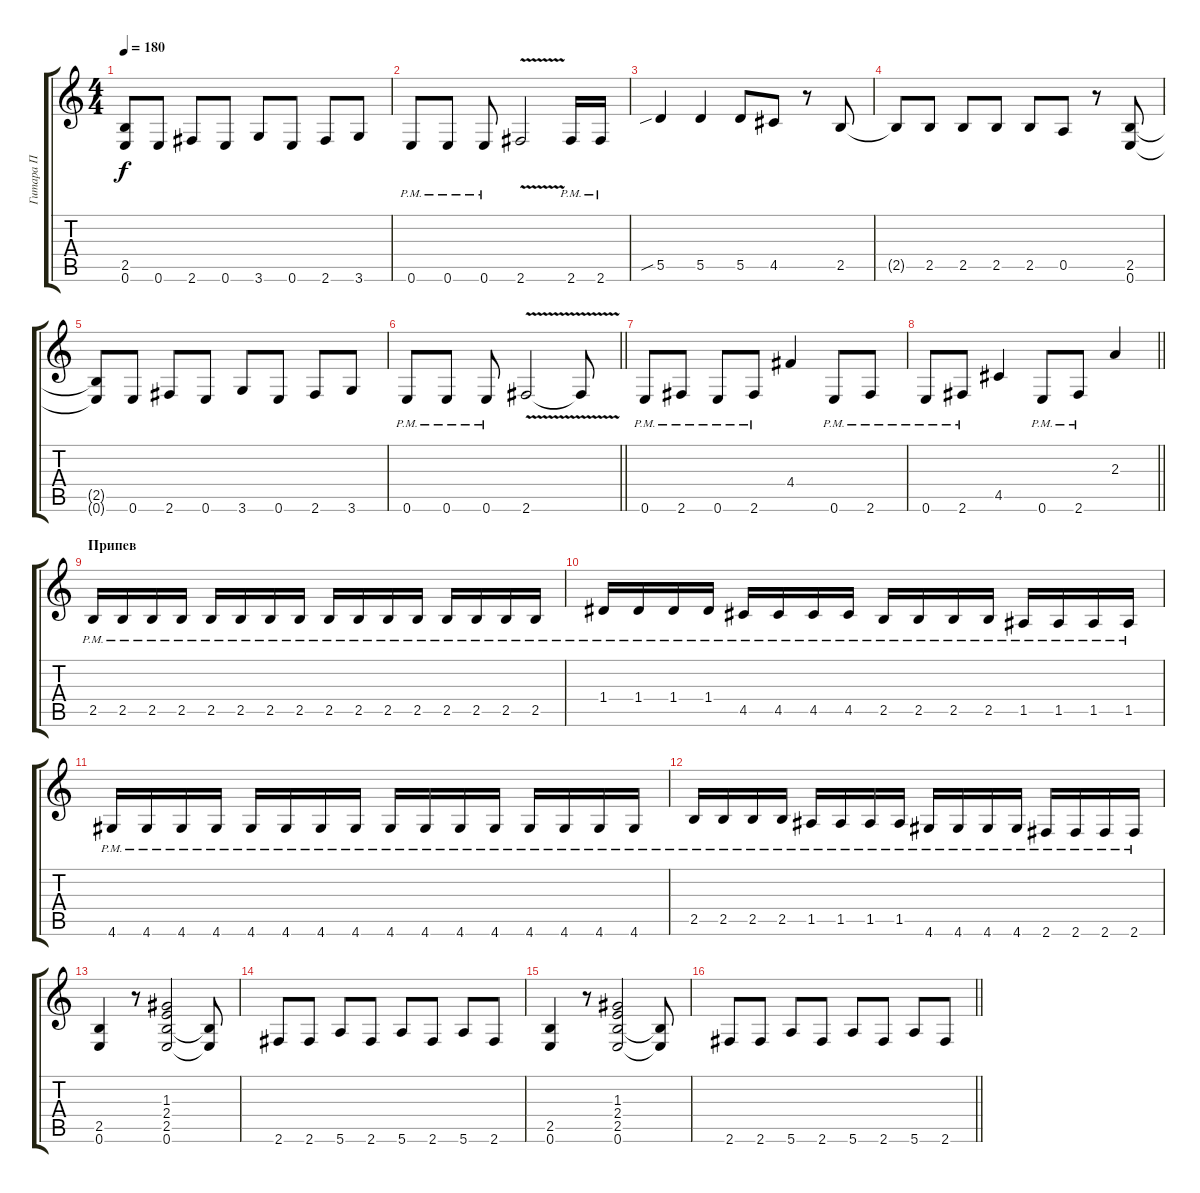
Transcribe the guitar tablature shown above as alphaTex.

\track ("Гитара П" "Гитара П") {instrument overdrivenguitar}
\staff {score tabs}
\tuning (E4 B3 G3 D3 A2 E2) {hide}
\ts (4 4)
\tempo 180
\clef g2
\ks c
(2.5{t} 0.6{t}).8{dy f} 0.6.8 2.6.8 0.6.8 3.6.8 0.6.8 2.6.8 3.6.8 |
0.6{pm}.8 0.6{pm}.8 0.6{pm}.8 2.6{v}.2 2.6{pm}.16 2.6{pm}.16 |
5.5{sib}.4 5.5.4 5.5.8 4.5.8 r.8 2.5.8 |
2.5{t}.8 2.5.8 2.5.8 2.5.8 2.5.8 0.5.8 r.8 (2.5 0.6).8 |
(2.5{t} 0.6{t}).8 0.6.8 2.6.8 0.6.8 3.6.8 0.6.8 2.6.8 3.6.8 |
\barLineRight lightlight
0.6{pm}.8 0.6{pm}.8 0.6{pm}.8 2.6{v}.2 2.6{t}.8 |
\section ("" " ")
0.6{pm}.8 2.6{pm}.8 0.6{pm}.8 2.6{pm}.8 4.4.4 0.6{pm}.8 2.6{pm}.8 |
\barLineRight lightlight
0.6{pm}.8 2.6{pm}.8 4.5.4 0.6{pm}.8 2.6{pm}.8 2.3.4 |
\section ("" "Припев")
2.5{pm}.16 2.5{pm}.16 2.5{pm}.16 2.5{pm}.16 2.5{pm}.16 2.5{pm}.16 2.5{pm}.16 2.5{pm}.16 2.5{pm}.16 2.5{pm}.16 2.5{pm}.16 2.5{pm}.16 2.5{pm}.16 2.5{pm}.16 2.5{pm}.16 2.5{pm}.16 |
1.4{pm}.16 1.4{pm}.16 1.4{pm}.16 1.4{pm}.16 4.5{pm}.16 4.5{pm}.16 4.5{pm}.16 4.5{pm}.16 2.5{pm}.16 2.5{pm}.16 2.5{pm}.16 2.5{pm}.16 1.5{pm}.16 1.5{pm}.16 1.5{pm}.16 1.5{pm}.16 |
4.6{pm}.16 4.6{pm}.16 4.6{pm}.16 4.6{pm}.16 4.6{pm}.16 4.6{pm}.16 4.6{pm}.16 4.6{pm}.16 4.6{pm}.16 4.6{pm}.16 4.6{pm}.16 4.6{pm}.16 4.6{pm}.16 4.6{pm}.16 4.6{pm}.16 4.6{pm}.16 |
2.5{pm}.16 2.5{pm}.16 2.5{pm}.16 2.5{pm}.16 1.5{pm}.16 1.5{pm}.16 1.5{pm}.16 1.5{pm}.16 4.6{pm}.16 4.6{pm}.16 4.6{pm}.16 4.6{pm}.16 2.6{pm}.16 2.6{pm}.16 2.6{pm}.16 2.6{pm}.16 |
(2.5 0.6).4 r.8 (1.3 2.4 2.5 0.6).2 (2.5{t} 0.6{t}).8 |
2.6.8 2.6.8 5.6.8 2.6.8 5.6.8 2.6.8 5.6.8 2.6.8 |
(2.5 0.6).4 r.8 (1.3 2.4 2.5 0.6).2 (2.5{t} 0.6{t}).8 |
\barLineRight lightlight
2.6.8 2.6.8 5.6.8 2.6.8 5.6.8 2.6.8 5.6.8 2.6.8
